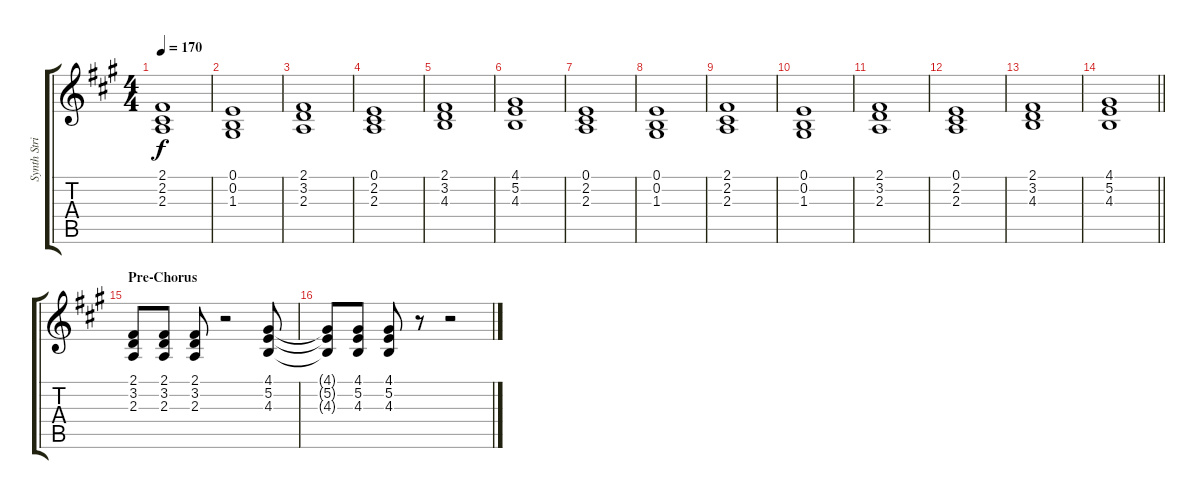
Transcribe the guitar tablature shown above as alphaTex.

\track ("Synth Strings II" "Synth Stri") {instrument tremolostrings}
\staff {score tabs}
\tuning (E4 B3 G3 D3 A2 E2) {hide}
\ts (4 4)
\tempo 170
\clef g2
\ks a
(2.1 2.2 2.3).1{dy f} |
(0.1 0.2 1.3).1 |
(2.1 3.2 2.3).1 |
(0.1 2.2 2.3).1 |
(2.1 3.2 4.3).1 |
(4.1 5.2 4.3).1 |
(0.1 2.2 2.3).1 |
(0.1 0.2 1.3).1 |
(2.1 2.2 2.3).1 |
(0.1 0.2 1.3).1 |
(2.1 3.2 2.3).1 |
(0.1 2.2 2.3).1 |
(2.1 3.2 4.3).1 |
\barLineRight lightlight
(4.1 5.2 4.3).1 |
\section ("" "Pre-Chorus")
(2.1 3.2 2.3).8 (2.1 3.2 2.3).8 (2.1 3.2 2.3).8 r.2 (4.1 5.2 4.3).8 |
(4.1{t} 5.2{t} 4.3{t}).8 (4.1 5.2 4.3).8 (4.1 5.2 4.3).8 r.8 r.2
